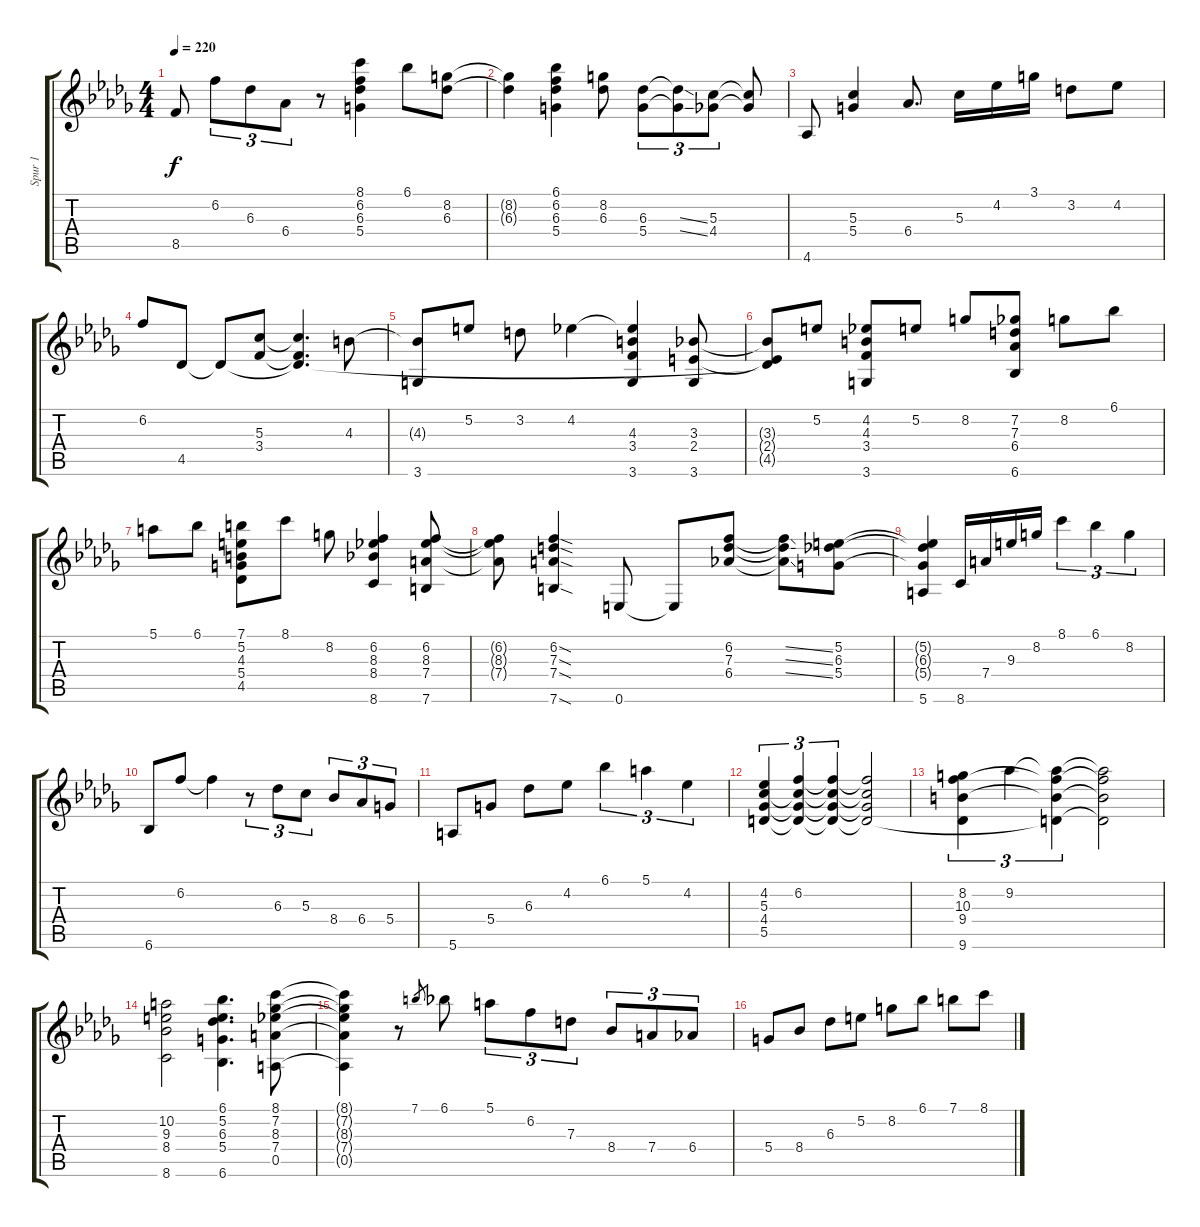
\track ("Spur 1" "Spur 1") {instrument electricguitarjazz}
\staff {score tabs}
\tuning (E4 B3 G3 D3 A2 E2) {hide}
\ts (4 4)
\tempo 220
\clef g2
\ks bbminor
8.5.8{dy f} 6.2.8{tu (3 2)} 6.3.8{tu (3 2)} 6.4.8{tu (3 2)} r.8 (8.1 6.2 6.3 5.4).4 6.1.8 (8.2 6.3).8 |
(8.2{t} 6.3{t}).4 (6.1 6.2 6.3 5.4).4 (8.2 6.3).8 (6.3 5.4).8{tu (3 2)} (6.3{ss t} 5.4{ss t}).8{tu (3 2)} (5.3 4.4).8{tu (3 2)} (5.3{t} 4.4{t}).8 |
4.6.8 (5.3 5.4).4 6.4.8{d} 5.3.16 4.2.16 3.1.16 3.2.8 4.2.8 |
6.2.8 4.5.8 4.5{t}.8 (5.3 3.4).8 (5.3{t} 3.4{t} 4.5{t}).4{d} 4.3.8 |
(4.3{t} 3.6).8 5.2.8 3.2.8 4.2.4 (4.2{t} 4.3 3.4 3.6).4 (3.3 2.4 3.6).8 |
(3.3{t} 2.4{t} 4.5{t}).8 5.2.8 (4.2 4.3 3.4 3.6).8 5.2.8 8.2.8 (7.2 7.3 6.4 6.6).8 8.2.8 6.1.8 |
5.1.8 6.1.8 (7.1 5.2 4.3 5.4 4.5).8 8.1.8 8.2.8 (6.2 8.3 8.4 8.6).4 (6.2 8.3 7.4 7.6).8 |
(6.2{t} 8.3{t} 7.4{t}).8 (6.2{sod} 7.3{sod} 7.4{sod} 7.6{sod}).4 0.6.8 0.6{t}.8 (6.2 7.3 6.4).8 (6.2{ss t} 7.3{ss t} 6.4{ss t}).8 (5.2 6.3 5.4).8 |
(5.2{t} 6.3{t} 5.4{t} 5.6).4 8.6.16 7.4.16 9.3.16 8.2.16 8.1.4{tu (3 2)} 6.1.4{tu (3 2)} 8.2.4{tu (3 2)} |
6.6.8 6.2.8 6.2{t}.4 r.8{tu (3 2)} 6.3.8{tu (3 2)} 5.3.8{tu (3 2)} 8.4.8{tu (3 2)} 6.4.8{tu (3 2)} 5.4.8{tu (3 2)} |
5.6.8 5.4.8 6.3.8 4.2.8 6.1.4{tu (3 2)} 5.1.4{tu (3 2)} 4.2.4{tu (3 2)} |
(4.2 5.3 4.4 5.5).4{tu (3 2)} (6.2 5.3{t} 4.4{t} 5.5{t}).4{tu (3 2)} (6.2{t} 5.3{t} 4.4{t} 5.5{t}).4{tu (3 2)} (6.2{t} 5.3{t} 4.4{t} 5.5{t}).2 |
(8.2 10.3 9.4 9.6).4{tu (3 2)} 9.2.4{tu (3 2)} (9.2{t} 10.3{t} 9.4{t} 5.5{t}).4{tu (3 2)} (9.2{t} 10.3{t} 9.4{t} 5.5{t}).2 |
(10.2 9.3 8.4 8.6).2 (6.1 5.2 6.3 5.4 6.6).4{d} (8.1 7.2 8.3 7.4 0.5).8 |
(8.1{t} 7.2{t} 8.3{t} 7.4{t} 0.5{t}).4 r.8 7.1.8{gr} 6.1.8 5.1.8{tu (3 2)} 6.2.8{tu (3 2)} 7.3.8{tu (3 2)} 8.4.8{tu (3 2)} 7.4.8{tu (3 2)} 6.4.8{tu (3 2)} |
5.4.8 8.4.8 6.3.8 5.2.8 8.2.8 6.1.8 7.1.8 8.1.8
